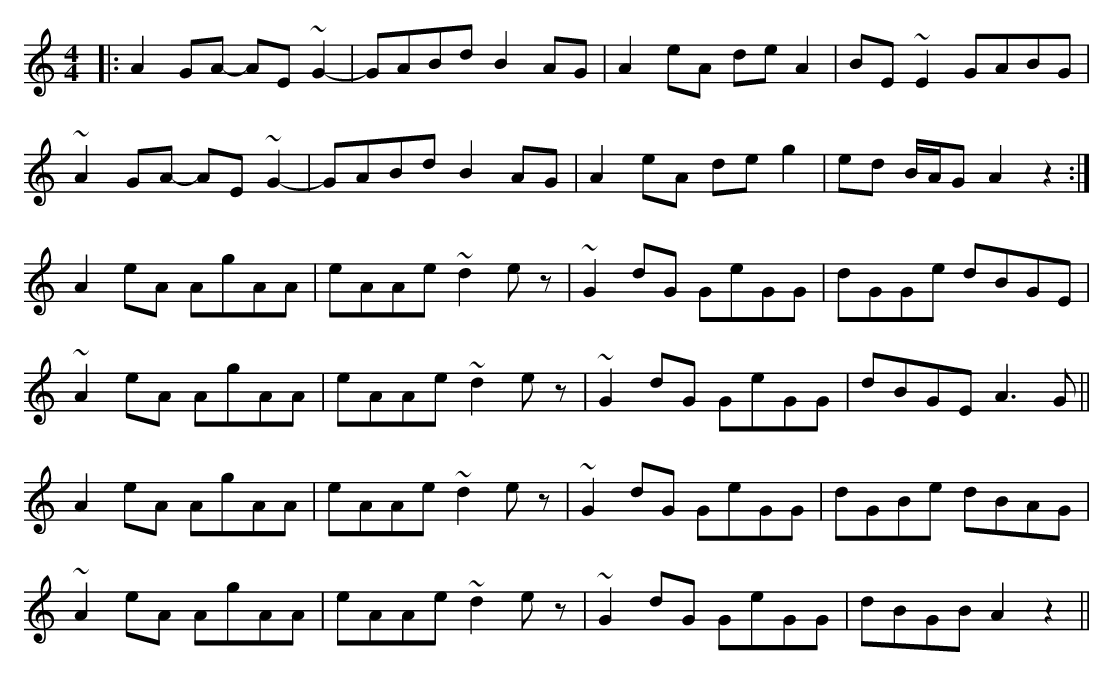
X:1
M:4/4
K:Amin
|:A2GA- AE~G2-|GABd B2AG|A2eA deA2|BE~E2 GABG|
~A2GA- AE~G2-|GABd B2AG|A2eA deg2|ed B/A/G A2z2:|
A2eA AgAA|eAAe ~d2ez|~G2dG GeGG|dGGe dBGE|
~A2eA AgAA|eAAe ~d2ez|~G2dG GeGG|dBGE A3G||
A2eA AgAA|eAAe ~d2ez|~G2dG GeGG|dGBe dBAG|
~A2eA AgAA|eAAe ~d2ez|~G2dG GeGG|dBGB A2z2||
